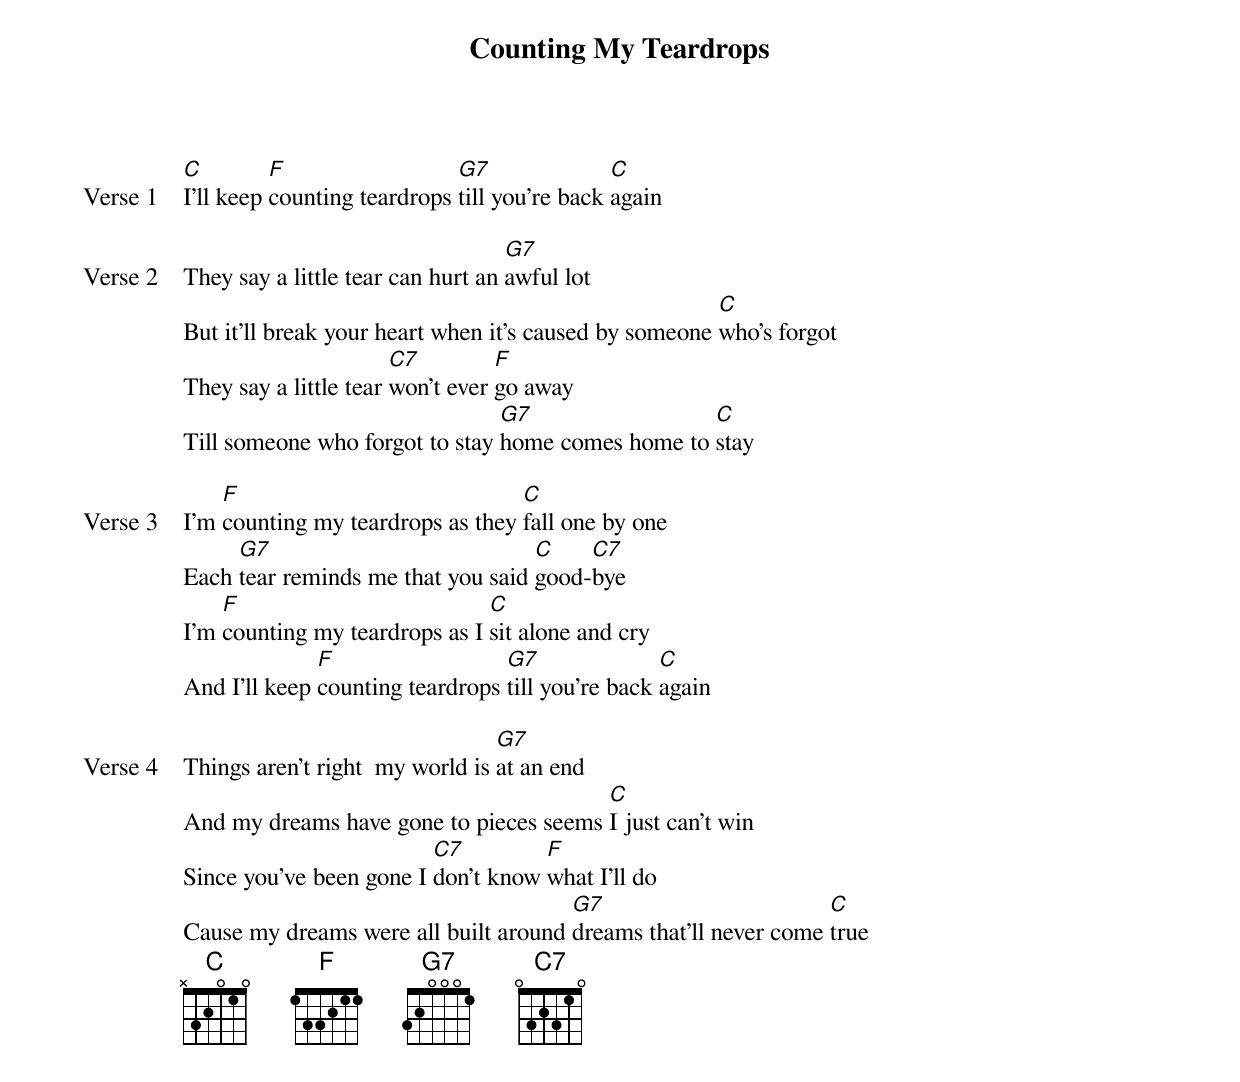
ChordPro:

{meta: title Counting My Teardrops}
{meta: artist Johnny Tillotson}
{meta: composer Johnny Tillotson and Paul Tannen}
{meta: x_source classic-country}
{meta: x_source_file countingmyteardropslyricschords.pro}
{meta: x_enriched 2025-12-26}

{start_of_verse: Verse 1}
[C]I'll keep [F]counting teardrops [G7]till you’re back [C]again
{end_of_verse}

{start_of_verse: Verse 2}
They say a little tear can hurt an [G7]awful lot
But it'll break your heart when it's caused by someone [C]who's forgot
They say a little tear [C7]won't ever [F]go away
Till someone who forgot to stay [G7]home comes home to [C]stay
{end_of_verse}

{start_of_verse: Verse 3}
I'm [F]counting my teardrops as they [C]fall one by one
Each [G7]tear reminds me that you said [C]good-[C7]bye
I'm [F]counting my teardrops as I [C]sit alone and cry
And I'll keep [F]counting teardrops [G7]till you’re back [C]again
{end_of_verse}

{start_of_verse: Verse 4}
Things aren't right  my world is [G7]at an end
And my dreams have gone to pieces seems [C]I just can't win
Since you've been gone I [C7]don't know [F]what I'll do
Cause my dreams were all built around [G7]dreams that'll never come [C]true
{end_of_verse}
